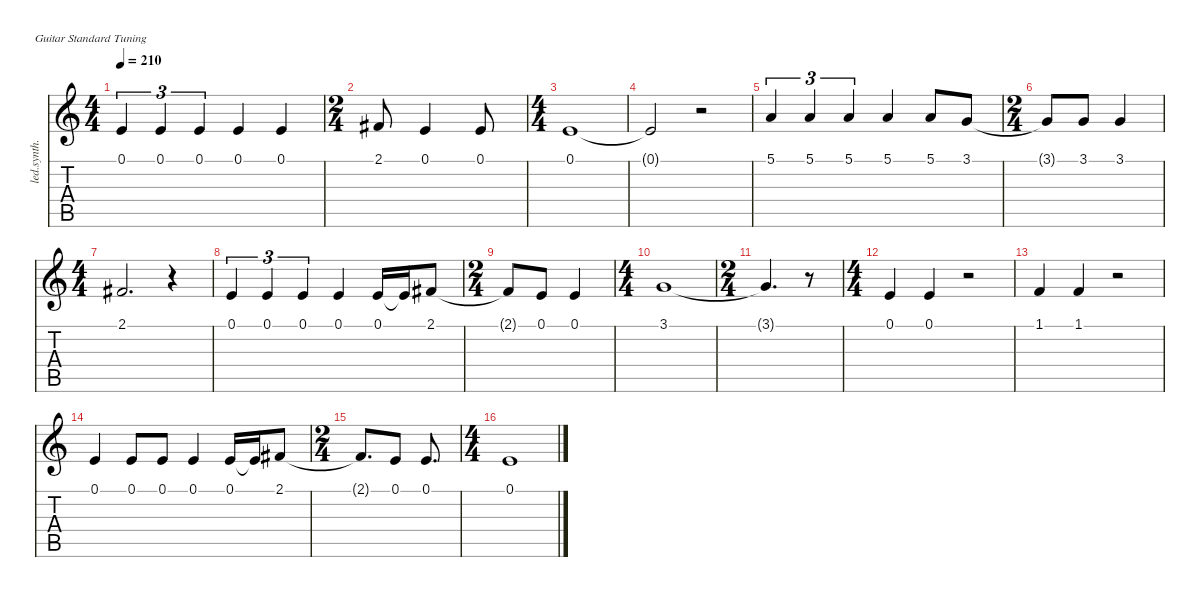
\defaultSystemsLayout 4
\hideDynamics
\bracketExtendMode nobrackets
\otherSystemsTrackNameOrientation horizontal
\track ("James Hetfield Voice" "led.synth.") {instrument lead6voice}
\staff {score tabs}
\tuning (E4 B3 G3 D3 A2 E2)
\ts (4 4)
\tempo 210
\clef g2
\ks c
0.1.4{tu (3 2) dy fff} 0.1.4{tu (3 2)} 0.1.4{tu (3 2)} 0.1.4 0.1.4 |
\ts (2 4)
\beaming (8 2 2 2 2)
2.1{acc #}.8 0.1.4 0.1.8 |
\ts (4 4)
\beaming (8 2 2 2 2)
0.1.1 |
0.1{t}.2{dy f} r.2 |
5.1.4{tu (3 2) dy fff} 5.1.4{tu (3 2)} 5.1.4{tu (3 2)} 5.1.4 5.1.8 3.1.8 |
\ts (2 4)
\beaming (8 2 2 2 2)
3.1{t}.8{dy f} 3.1.8{dy fff} 3.1.4 |
\ts (4 4)
\beaming (8 2 2 2 2)
2.1{acc #}.2{d} r.4 |
0.1.4{tu (3 2)} 0.1.4{tu (3 2)} 0.1.4{tu (3 2)} 0.1.4 0.1.16 0.1{t}.16{dy f} 2.1{acc #}.8{dy fff} |
\ts (2 4)
\beaming (8 2 2 2 2)
2.1{t acc #}.8{dy f} 0.1.8{dy fff} 0.1.4 |
\ts (4 4)
\beaming (8 2 2 2 2)
3.1.1 |
\ts (2 4)
\beaming (8 2 2 2 2)
3.1{t}.4{d dy f} r.8 |
\ts (4 4)
\beaming (8 2 2 2 2)
0.1.4{dy fff} 0.1.4 r.2 |
1.1.4 1.1.4 r.2 |
0.1.4 0.1.8 0.1.8 0.1.4 0.1.16 0.1{t}.16{dy f} 2.1{acc #}.8{dy fff} |
\ts (2 4)
\beaming (8 2 2 2 2)
2.1{t acc #}.8{d dy f} 0.1.8{dy fff} 0.1.8{d} |
\ts (4 4)
\beaming (8 2 2 2 2)
0.1.1
